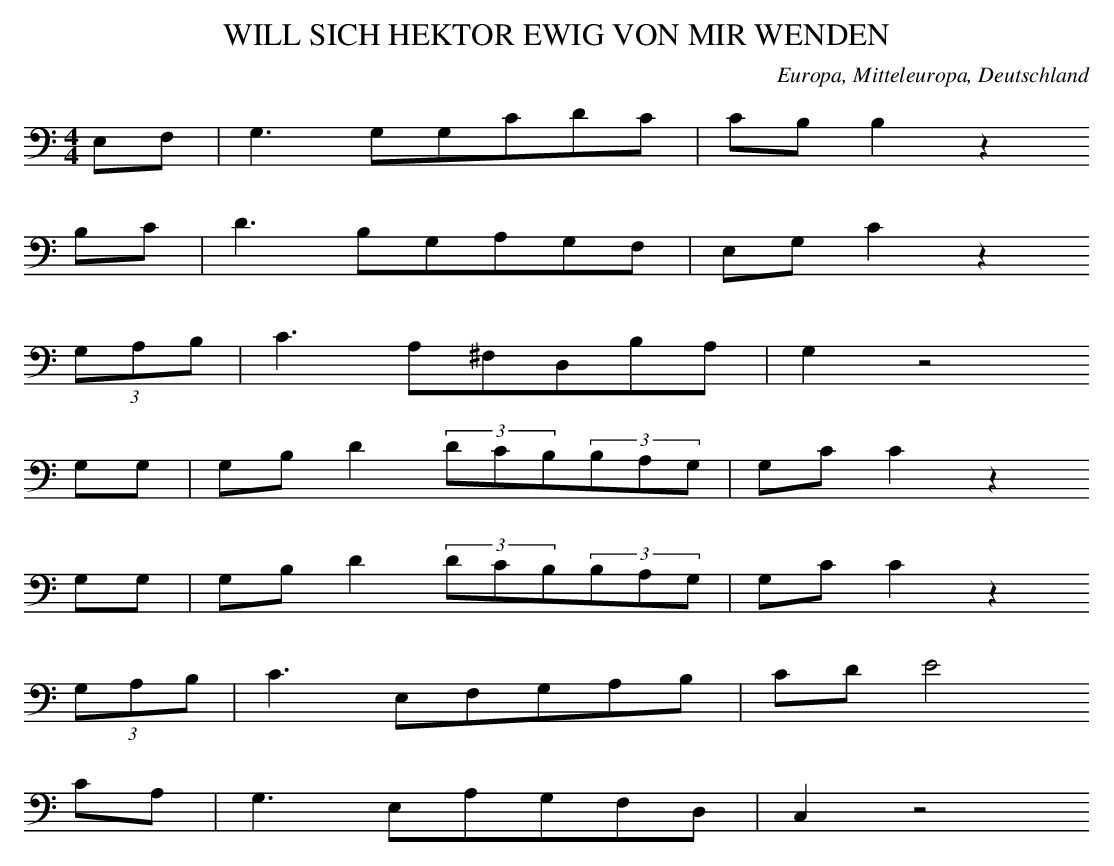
X:1
T: WILL SICH HEKTOR EWIG VON MIR WENDEN
O: Europa, Mitteleuropa, Deutschland
M: 4/4
L: 1/8
K: C
E,F, | G,3G,G,CDC | CB,B,2z2
B,C | D3B,G,A,G,F, | E,G,C2z2
(3G,A,B, | C3A,^F,D,B,A, | G,2z4
G,G, | G,B,D2(3DCB,(3B,A,G, | G,CC2z2
G,G, | G,B,D2(3DCB,(3B,A,G, | G,CC2z2
(3G,A,B, | C3E,F,G,A,B, | CDE4
CA, | G,3E,A,G,F,D, | C,2z4
